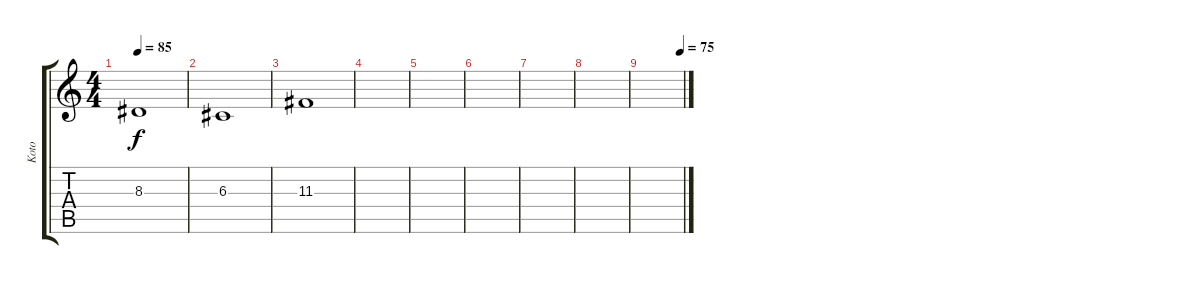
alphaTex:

\track ("Koto" "Koto") {instrument musicbox}
\staff {score tabs}
\tuning (E4 B3 G3 D3 A2 E2) {hide}
\ts (4 4)
\tempo 85
\clef g2
\ks c
8.3.1{dy f} |
6.3.1 |
11.3.1 |
|
|
|
|
|
\tempo (75 0.9375)
